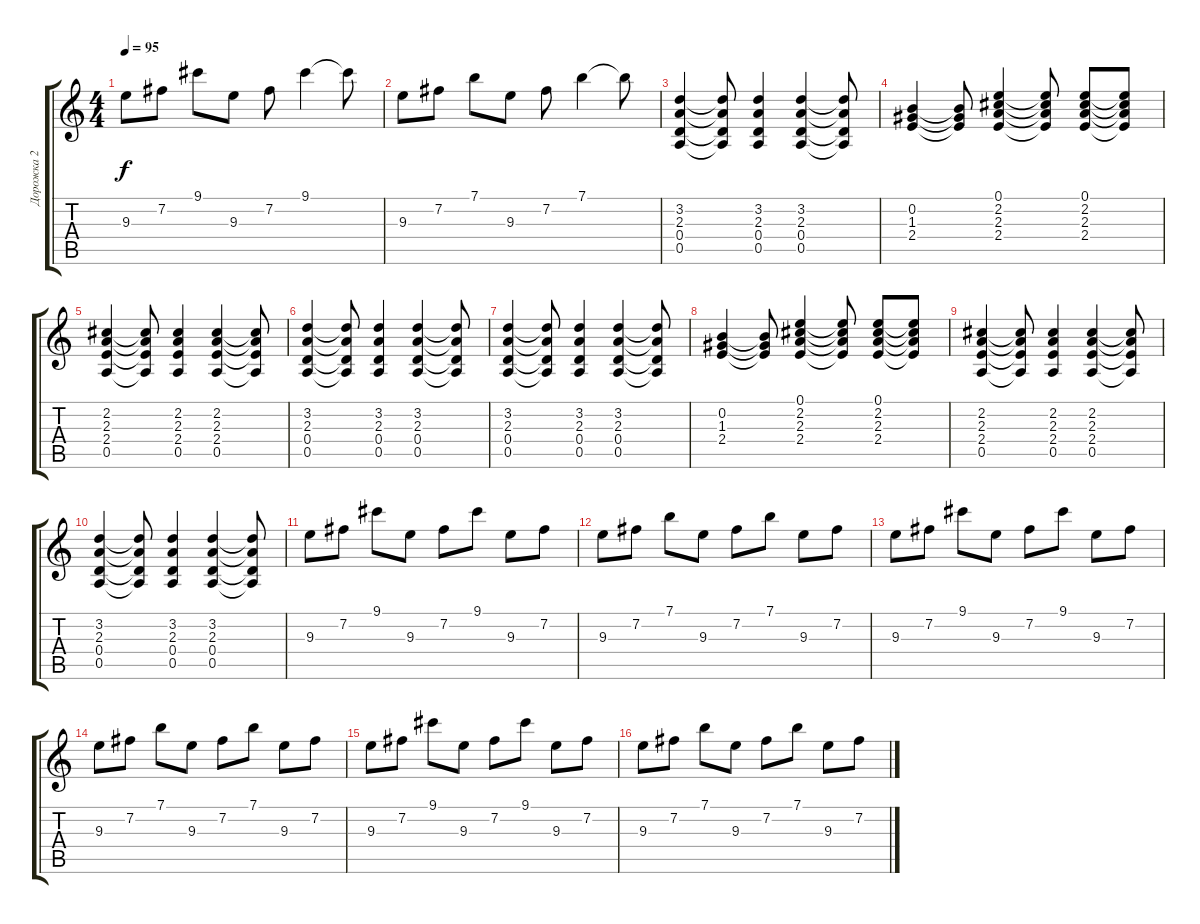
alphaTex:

\track ("Дорожка 2" "Дорожка 2") {instrument electricguitarclean}
\staff {score tabs}
\tuning (E4 B3 G3 D3 A2 E2) {hide}
\ts (4 4)
\tempo 95
\clef g2
\ks c
9.3.8{dy f} 7.2.8 9.1.8 9.3.8 7.2.8 9.1.4 9.1{t}.8 |
9.3.8 7.2.8 7.1.8 9.3.8 7.2.8 7.1.4 7.1{t}.8 |
(3.2 2.3 0.4 0.5).4 (3.2{t} 2.3{t} 0.4{t} 0.5{t}).8 (3.2 2.3 0.4 0.5).4 (3.2 2.3 0.4 0.5).4 (3.2{t} 2.3{t} 0.4{t} 0.5{t}).8 |
(0.2 1.3 2.4).4 (0.2{t} 1.3{t} 2.4{t}).8 (0.1 2.2 2.3 2.4).4 (0.1{t} 2.2{t} 2.3{t} 2.4{t}).8 (0.1 2.2 2.3 2.4).8 (0.1{t} 2.2{t} 2.3{t} 2.4{t}).8 |
(2.2 2.3 2.4 0.5).4 (2.2{t} 2.3{t} 2.4{t} 0.5{t}).8 (2.2 2.3 2.4 0.5).4 (2.2 2.3 2.4 0.5).4 (2.2{t} 2.3{t} 2.4{t} 0.5{t}).8 |
(3.2 2.3 0.4 0.5).4 (3.2{t} 2.3{t} 0.4{t} 0.5{t}).8 (3.2 2.3 0.4 0.5).4 (3.2 2.3 0.4 0.5).4 (3.2{t} 2.3{t} 0.4{t} 0.5{t}).8 |
(3.2 2.3 0.4 0.5).4 (3.2{t} 2.3{t} 0.4{t} 0.5{t}).8 (3.2 2.3 0.4 0.5).4 (3.2 2.3 0.4 0.5).4 (3.2{t} 2.3{t} 0.4{t} 0.5{t}).8 |
(0.2 1.3 2.4).4 (0.2{t} 1.3{t} 2.4{t}).8 (0.1 2.2 2.3 2.4).4 (0.1{t} 2.2{t} 2.3{t} 2.4{t}).8 (0.1 2.2 2.3 2.4).8 (0.1{t} 2.2{t} 2.3{t} 2.4{t}).8 |
(2.2 2.3 2.4 0.5).4 (2.2{t} 2.3{t} 2.4{t} 0.5{t}).8 (2.2 2.3 2.4 0.5).4 (2.2 2.3 2.4 0.5).4 (2.2{t} 2.3{t} 2.4{t} 0.5{t}).8 |
(3.2 2.3 0.4 0.5).4 (3.2{t} 2.3{t} 0.4{t} 0.5{t}).8 (3.2 2.3 0.4 0.5).4 (3.2 2.3 0.4 0.5).4 (3.2{t} 2.3{t} 0.4{t} 0.5{t}).8 |
9.3.8 7.2.8 9.1.8 9.3.8 7.2.8 9.1.8 9.3.8 7.2.8 |
9.3.8 7.2.8 7.1.8 9.3.8 7.2.8 7.1.8 9.3.8 7.2.8 |
9.3.8 7.2.8 9.1.8 9.3.8 7.2.8 9.1.8 9.3.8 7.2.8 |
9.3.8 7.2.8 7.1.8 9.3.8 7.2.8 7.1.8 9.3.8 7.2.8 |
9.3.8 7.2.8 9.1.8 9.3.8 7.2.8 9.1.8 9.3.8 7.2.8 |
9.3.8 7.2.8 7.1.8 9.3.8 7.2.8 7.1.8 9.3.8 7.2.8
